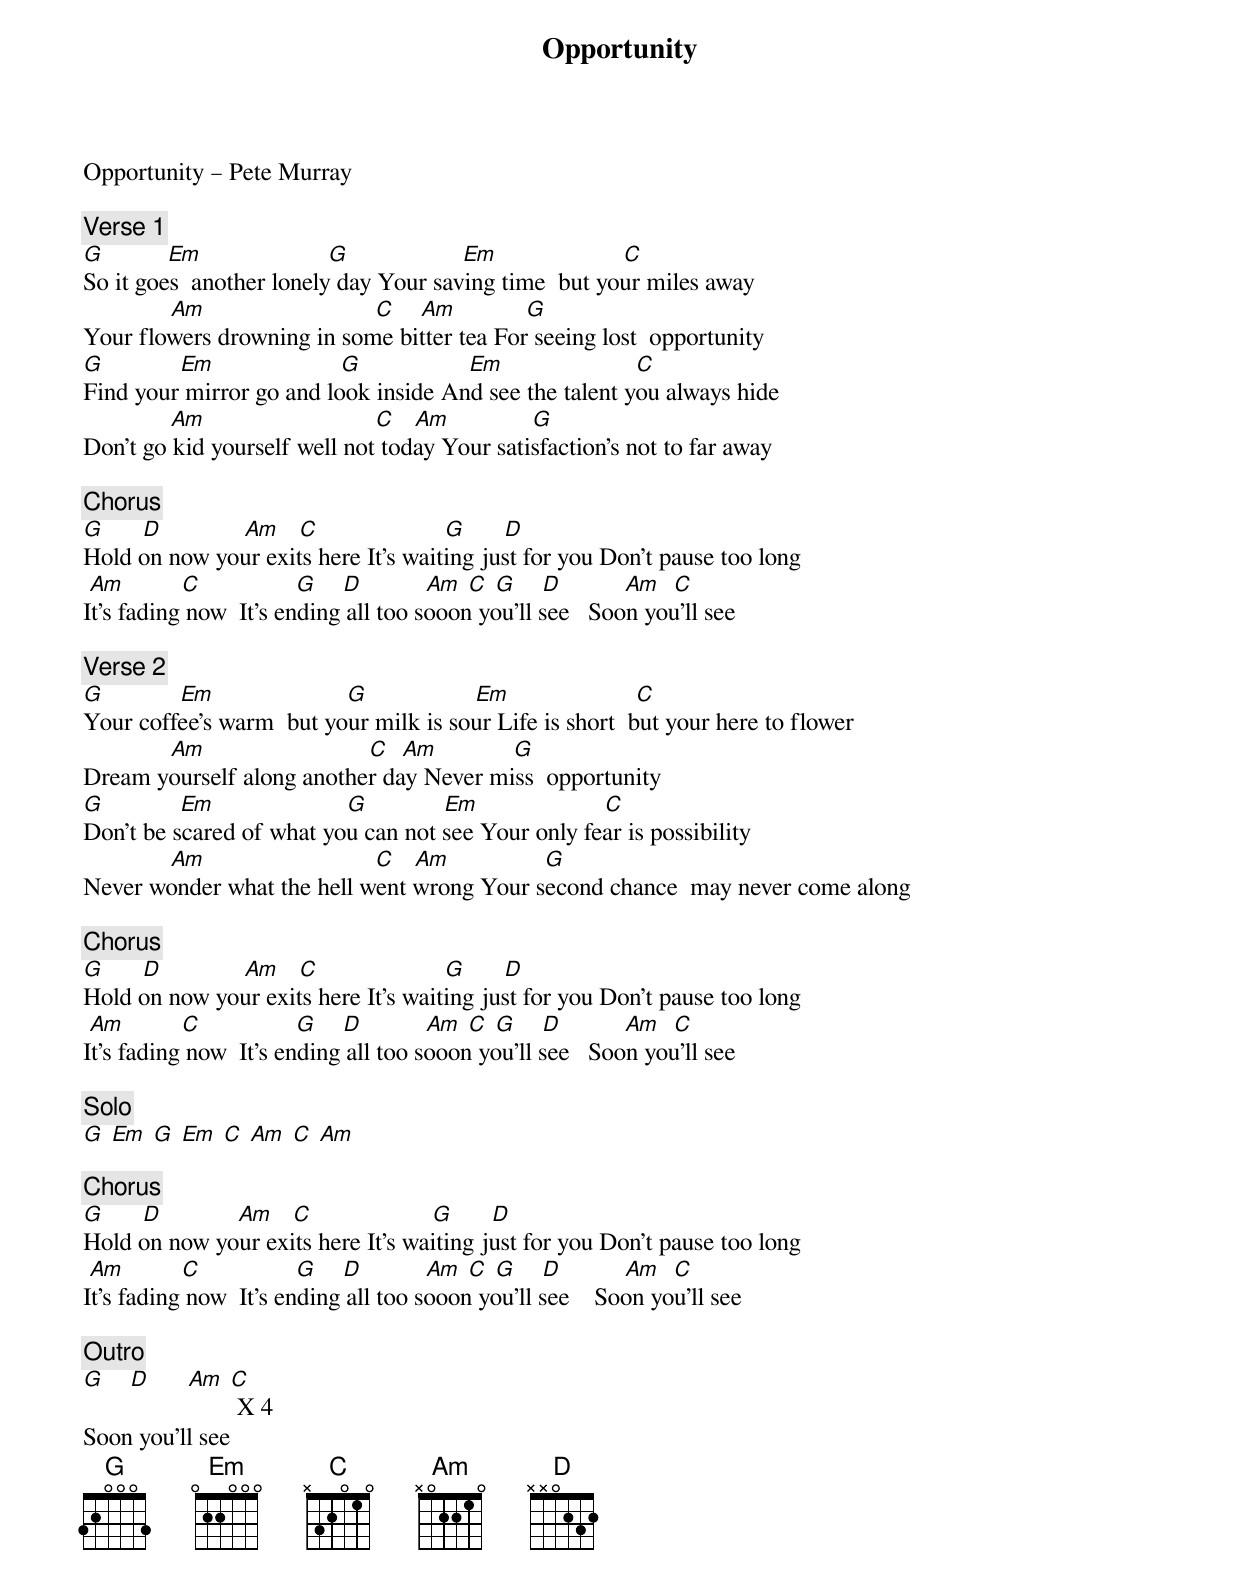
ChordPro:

{title: Opportunity}
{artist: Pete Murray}
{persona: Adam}
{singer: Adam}
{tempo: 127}
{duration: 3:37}
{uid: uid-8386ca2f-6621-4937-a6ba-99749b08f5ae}
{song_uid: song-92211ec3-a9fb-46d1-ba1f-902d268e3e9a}



Opportunity – Pete Murray

{comment: Verse 1}
[G]          [Em]                  		[G]		                [Em]                   	[C]
So it goes  another lonely day	Your saving time  but your miles away
             	[Am]                         		[C]				[Am]           [G]
Your flowers drowning in some bitter tea	For seeing lost  opportunity
[G]          		[Em]                  		[G]		               [Em]                   		[C]
Find your mirror go and look inside	And see the talent you always hide
             	[Am]                         		[C]			[Am]           		[G]
Don't go kid yourself well not today	Your satisfaction's not to far away

{comment: Chorus}
[G]     	[D]           		[Am]			[C]                   	[G]		    [D]
Hold on now your exits here	It's waiting just for you	Don't pause too long
 [Am]		     		[C]              	[G]    [D]          [Am]	[C]	[G]    [D]          [Am] 	[C]
It's fading now 	It's ending all too sooon you'll see  	Soon you'll see

{comment: Verse 2}
[G]          		[Em]                  			[G]                	[Em]                   	[C]
Your coffee's warm  but your milk is sour	Life is short  but your here to flower
             	[Am]                         	[C]		[Am]           	[G]
Dream yourself along another day	Never miss  opportunity
[G]          		[Em]                  			[G]		          [Em]                   	[C]
Don't be scared of what you can not see	Your only fear is possibility
             	[Am]                         		[C]			[Am]           				[G]
Never wonder what the hell went wrong	Your second chance  may never come along

{comment: Chorus}
[G]     	[D]           		[Am]			[C]                   	[G]		    [D]
Hold on now your exits here	It's waiting just for you	Don't pause too long
 [Am]		     		[C]              	[G]    [D]          [Am]	[C]	[G]    [D]          [Am] 	[C]
It's fading now 	It's ending all too sooon you'll see  	Soon you'll see

{comment: Solo}
[G] [Em] [G] [Em]	[C] [Am] [C] [Am]

{comment: Chorus}
[G]     	[D]           	[Am]			[C]                   [G]		    [D]
Hold on now your exits here	It's waiting just for you	Don't pause too long
 [Am]		     		[C]              	[G]    [D]          [Am]	[C]	[G]    [D]          [Am] 	[C]
It's fading now 	It's ending all too sooon you'll see  		Soon you'll see

{comment: Outro}
[G]    [D]     	[Am]	[C]	X 4
Soon you'll see
